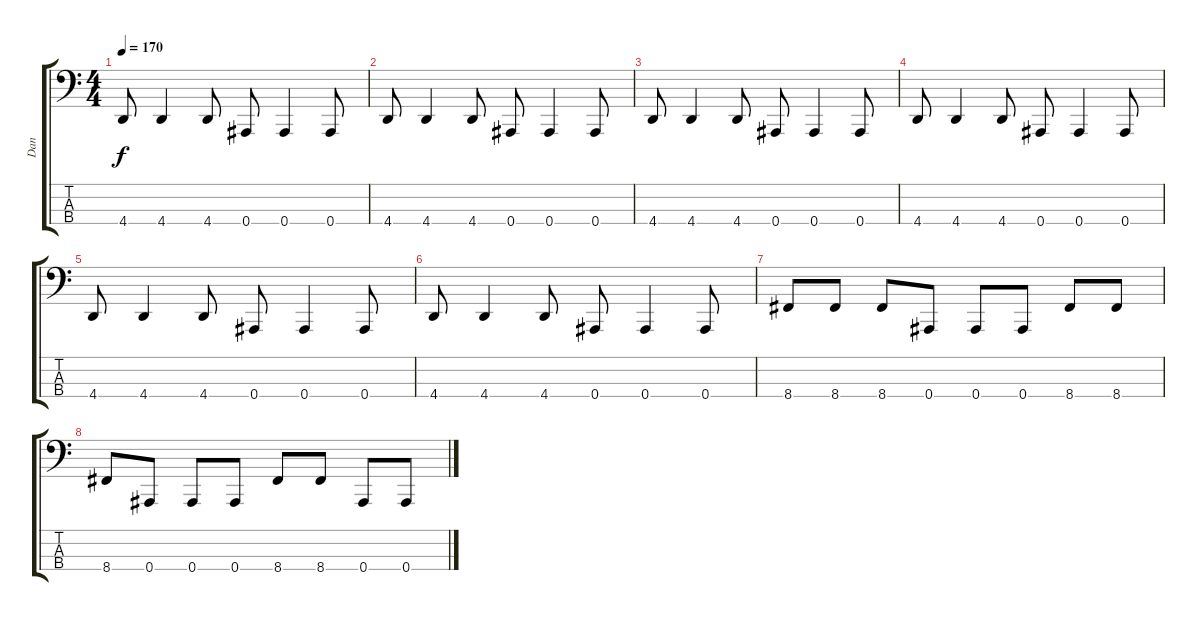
\track ("Dan" "Dan") {instrument electricbasspick}
\staff {score tabs}
\tuning (Eb2 Bb1 F1 Bb0) {hide}
\ts (4 4)
\tempo 170
\clef f4
\ks c
4.4.8{dy f} 4.4.4 4.4.8 0.4.8 0.4.4 0.4.8 |
4.4.8 4.4.4 4.4.8 0.4.8 0.4.4 0.4.8 |
4.4.8 4.4.4 4.4.8 0.4.8 0.4.4 0.4.8 |
4.4.8 4.4.4 4.4.8 0.4.8 0.4.4 0.4.8 |
4.4.8 4.4.4 4.4.8 0.4.8 0.4.4 0.4.8 |
4.4.8 4.4.4 4.4.8 0.4.8 0.4.4 0.4.8 |
8.4.8 8.4.8 8.4.8 0.4.8 0.4.8 0.4.8 8.4.8 8.4.8 |
8.4.8 0.4.8 0.4.8 0.4.8 8.4.8 8.4.8 0.4.8 0.4.8
